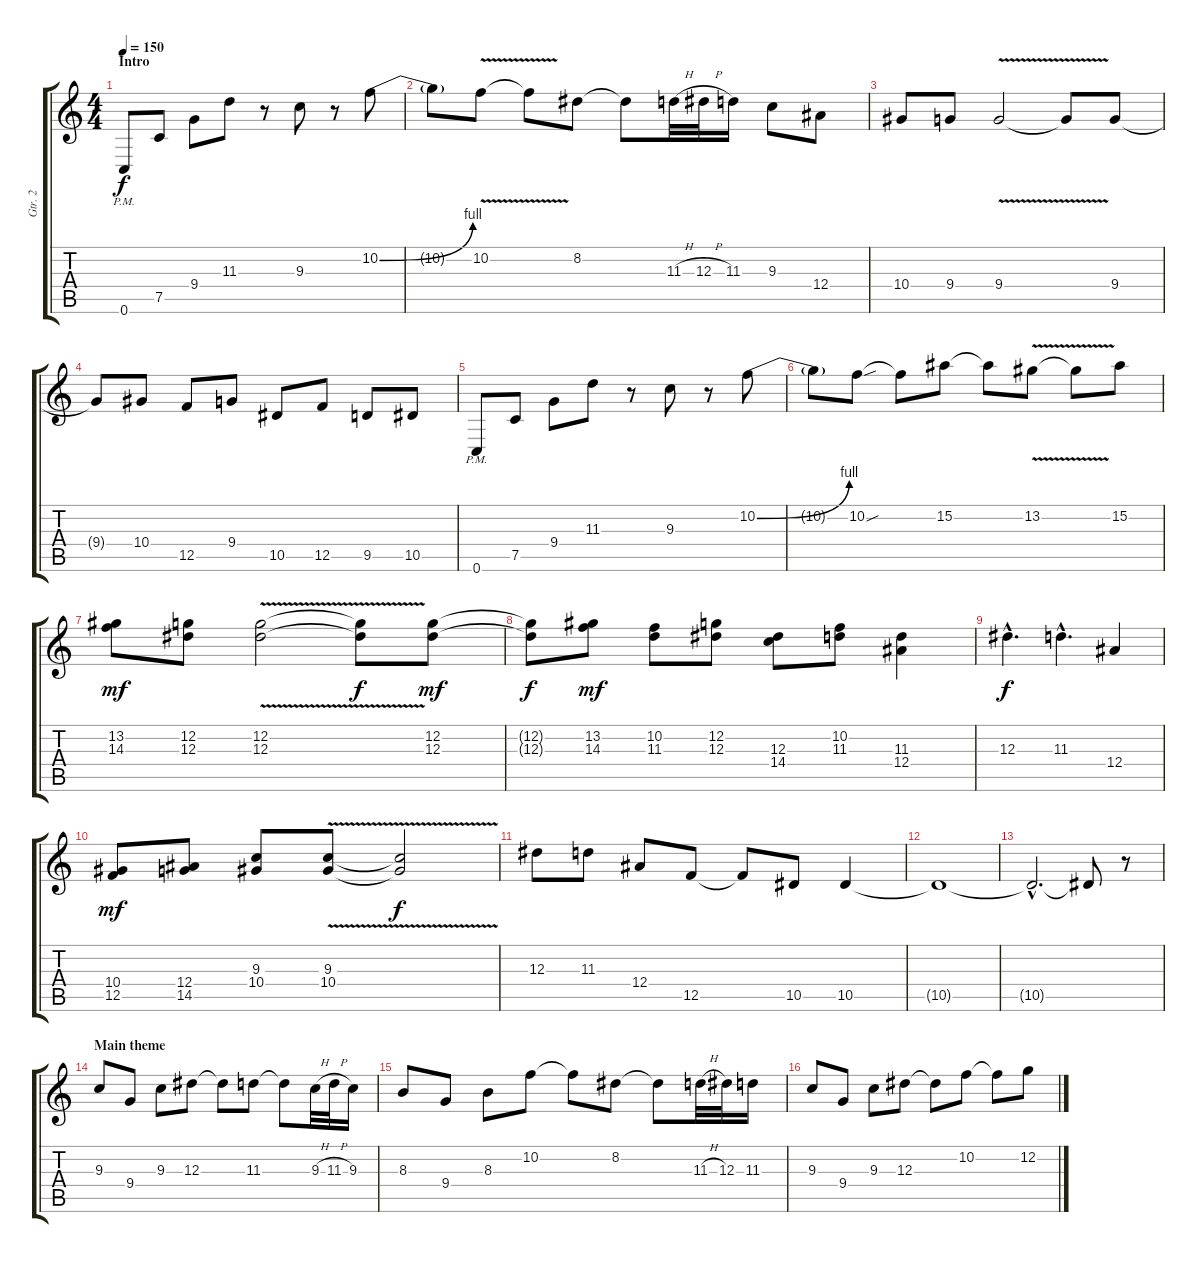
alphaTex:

\track ("Gtr. 2" "Gtr. 2") {instrument distortionguitar}
\staff {score tabs}
\tuning (C4 G3 Eb3 Bb2 F2 C2) {hide}
\ts (4 4)
\section ("" "Intro")
\tempo 150
\clef g2
\ks c
0.6{pm}.8{dy f instrument distortionguitar} 7.5.8 9.4.8 11.3.8 r.8 9.3.8 r.8 10.2{be (bend 0 0 60 4)}.8 |
10.2{t}.8 10.2{v}.8 10.2{t}.8 8.2.8 8.2{t}.8 11.3{h}.32 12.3{h}.32 11.3.16 9.3.8 12.4.8 |
10.4.8 9.4.8 9.4{v}.2 9.4{t}.8 9.4.8 |
9.4{t}.8 10.4.8 12.5.8 9.4.8 10.5.8 12.5.8 9.5.8 10.5.8 |
0.6{pm}.8 7.5.8 9.4.8 11.3.8 r.8 9.3.8 r.8 10.2{be (bend 0 0 60 4)}.8 |
10.2{t}.8 10.2{sou}.8 10.2{t}.8 15.2.8 15.2{t}.8 13.2{v}.8 13.2{t}.8 15.2.8 |
(13.2 14.3).8{dy mf} (12.2 12.3).8 (12.2 12.3{v}).2 (12.2{t} 12.3{t}).8{dy f} (12.2 12.3).8{dy mf} |
(12.2{t} 12.3{t}).8{dy f} (13.2 14.3).8{dy mf} (10.2 11.3).8 (12.2 12.3).8 (12.3 14.4).8 (10.2 11.3).8 (11.3 12.4).4 |
12.3{hac}.4{d dy f} 11.3{hac}.4{d} 12.4.4 |
(10.4 12.5).8{dy mf} (12.4 14.5).8 (9.3 10.4).8 (9.3{v} 10.4).8 (9.3{t} 10.4{t}).2{dy f} |
12.3.8 11.3.8 12.4.8 12.5.8 12.5{t}.8 10.5.8 10.5.4 |
10.5{t}.1 |
10.5{hac t}.2{d} 10.5{t}.8 r.8 |
\section ("" "Main theme")
9.3.8 9.4.8 9.3.8 12.3.8 12.3{t}.8 11.3.8 11.3{t}.8 9.3{h}.32 11.3{h}.32 9.3.16 |
8.3.8 9.4.8 8.3.8 10.2.8 10.2{t}.8 8.2.8 8.2{t}.8 11.3{h}.32 12.3.32 11.3.16 |
9.3.8 9.4.8 9.3.8 12.3.8 12.3{t}.8 10.2.8 10.2{t}.8 12.2.8
